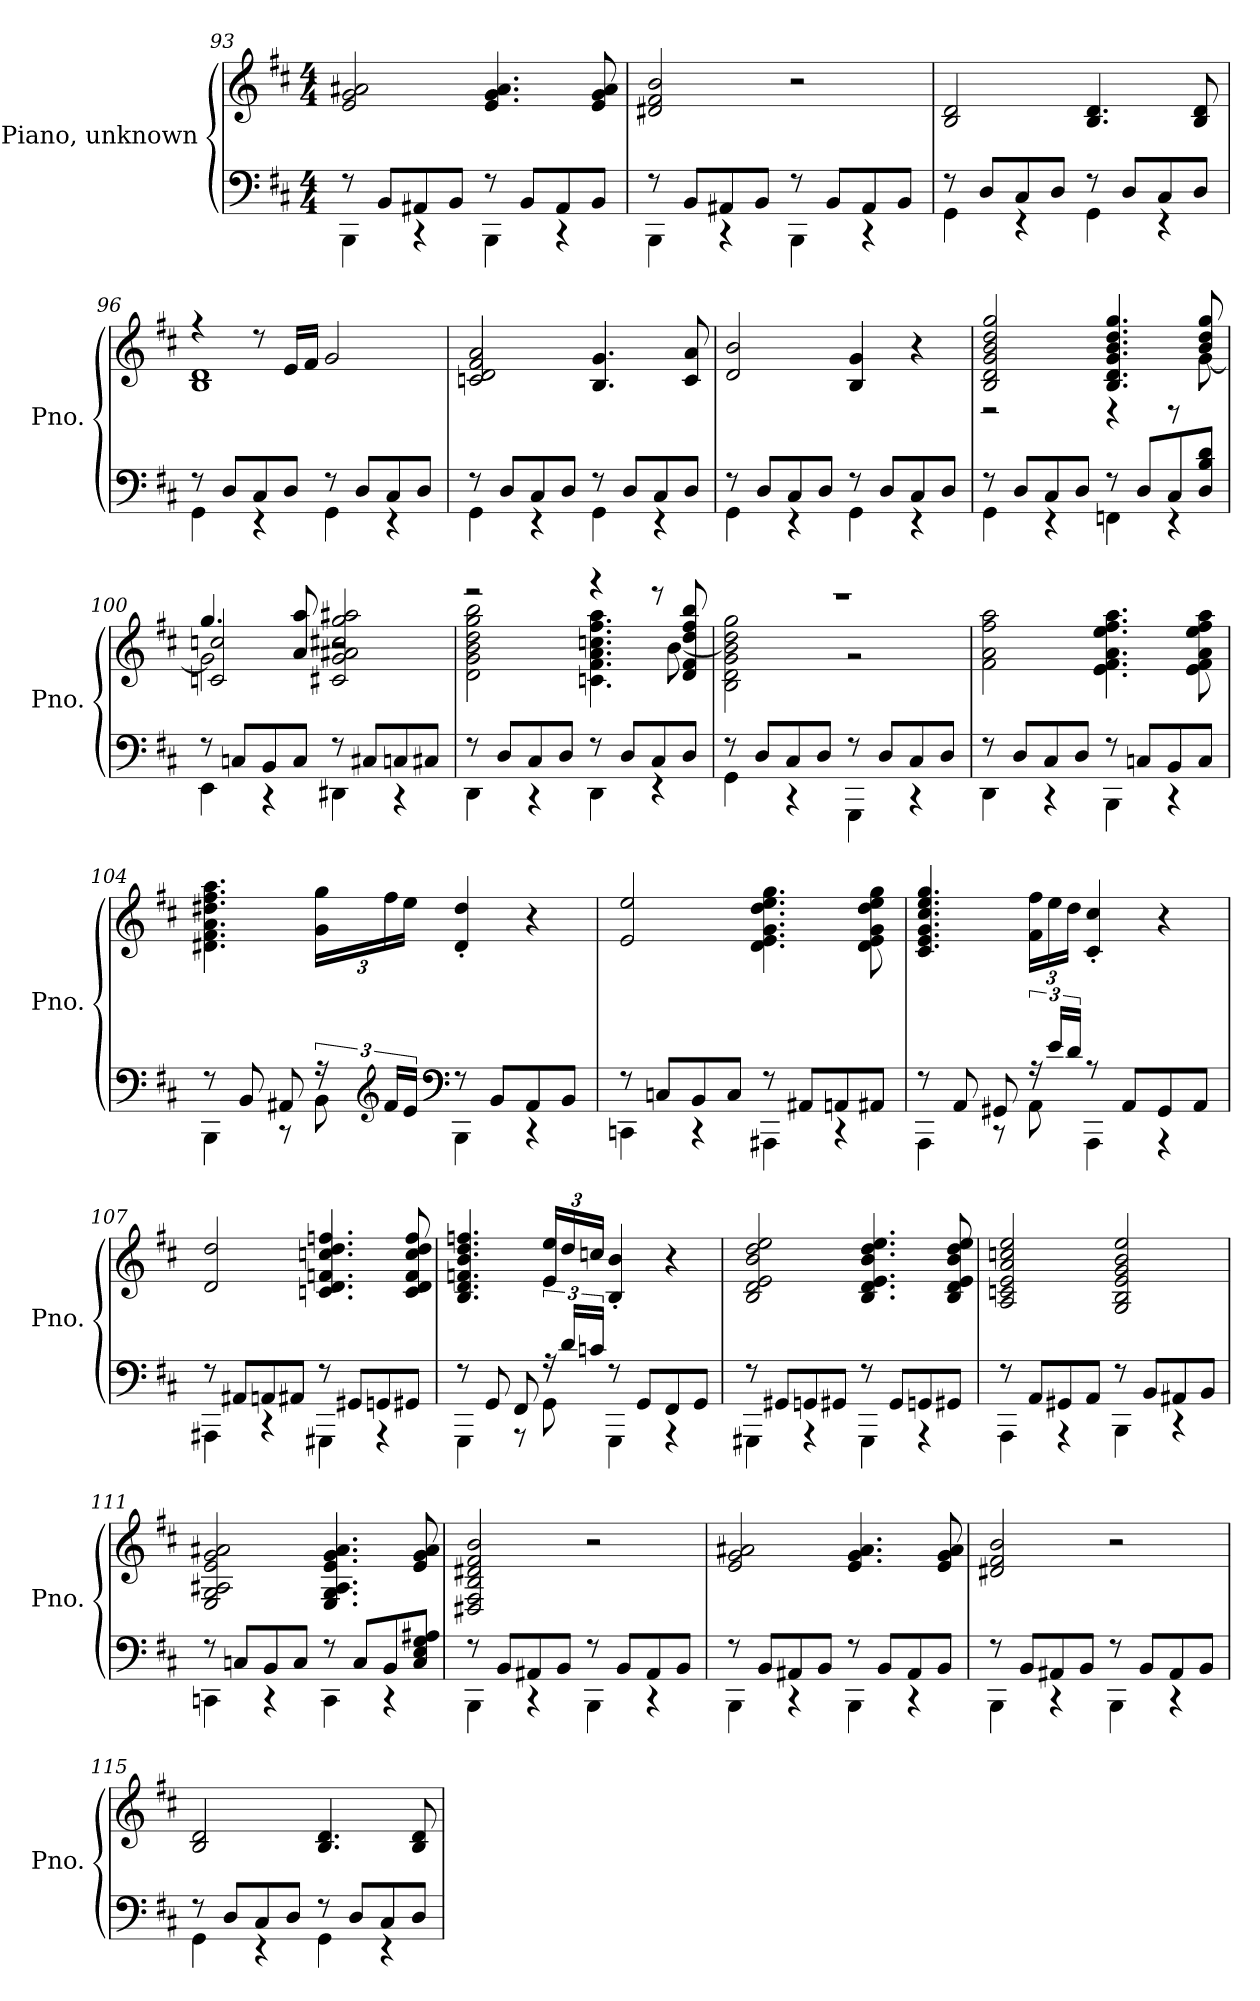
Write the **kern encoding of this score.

**kern	**kern
*part1	*part1
*staff2	*staff1
*I"Piano, unknown	*
*I'Pno.	*
*clefF4	*clefG2
*k[f#c#]	*k[f#c#]
*M4/4	*M4/4
=93	=93
*^	*
8r	4BBB\	2e/ 2g/ 2a#X/
8BB/L	.	.
8AA#X/	4r	.
8BB/J	.	.
8r	4BBB\	4.e/ 4.g/ 4.a#/
8BB/L	.	.
8AA#/	4r	.
8BB/J	.	8e/ 8g/ 8a#/
=94	=94	=94
8r	4BBB\	2d#X/ 2f#/ 2b/
8BB/L	.	.
8AA#X/	4r	.
8BB/J	.	.
8r	4BBB\	2r
8BB/L	.	.
8AA#/	4r	.
8BB/J	.	.
!!LO:LB:g=z
=95	=95	=95
8r	4GG\	2B/ 2d/
8D/L	.	.
8C#/	4r	.
8D/J	.	.
8r	4GG\	4.B/ 4.d/
8D/L	.	.
8C#/	4r	.
8D/J	.	8B/ 8d/
=96	=96	=96
*	*	*^
8r	4GG\	4r	1B 1d
8D/L	.	.	.
8C#/	4r	8r	.
8D/J	.	16e/LL	.
.	.	16f#/JJ	.
8r	4GG\	2g/	.
8D/L	.	.	.
8C#/	4r	.	.
8D/J	.	.	.
*	*	*v	*v
=97	=97	=97
8r	4GG\	2cn/ 2d/ 2f#/ 2a/
8D/L	.	.
8C#/	4r	.
8D/J	.	.
8r	4GG\	4.B/ 4.g/
8D/L	.	.
8C#/	4r	.
8D/J	.	8c/ 8a/
=98	=98	=98
8r	4GG\	2d/ 2b/
8D/L	.	.
8C#/	4r	.
8D/J	.	.
8r	4GG\	4B/ 4g/
8D/L	.	.
8C#/	4r	4r
8D/J	.	.
!!LO:LB:g=z
=99	=99	=99
*	*	*^
8r	4GG\	2B/ 2d/ 2g/ 2b/ 2dd/ 2gg/	2r
8D/L	.	.	.
8C#/	4r	.	.
8D/J	.	.	.
8r	4FFn\	4.B/ 4.d/ 4.g/ 4.b/ 4.dd/ 4.gg/	4r
8D/L	.	.	.
8C#/	4r	.	8r
8D/ 8B/ 8d/J	.	8b/ 8dd/ 8gg/	[8g\
=100	=100	=100	=100
*	*	*	*^
8r	4EE\	4.gg/	2g\]	2cn/ 2ccn/
8Cn/L	.	.	.	.
8BB/	4r	.	.	.
8C/J	.	8a/ 8aa/	.	.
8r	4DD#X\	2c#X/ 2g/ 2a#X/ 2cc#X/ 2gg/ 2aa#X/	2r	2r
8C#X/L	.	.	.	.
8Cn/	4r	.	.	.
8C#X/J	.	.	.	.
*	*	*	*v	*v
=101	=101	=101	=101
8r	4DD\	2r	2d\ 2g\ 2b\ 2dd\ 2gg\ 2bb\
8D/L	.	.	.
8C#/	4r	.	.
8D/J	.	.	.
8r	4DD\	4r	4.cn\ 4.f#\ 4.a\ 4.ccn\ 4.ff#\ 4.aa\
8D/L	.	.	.
8C#/	4r	8r	.
8D/J	.	8d/ 8f#/ 8dd/ 8ff#/ 8bb/	[8b\
=102	=102	=102	=102
8r	4GG\	1r	2B\ 2d\ 2g\ 2b\] 2dd\ 2gg\
8D/L	.	.	.
8C#/	4r	.	.
8D/J	.	.	.
8r	4GGG\	.	2r
8D/L	.	.	.
8C#/	4r	.	.
8D/J	.	.	.
*	*	*v	*v
!!LO:LB:g=z
=103	=103	=103
8r	4DD\	2f#\ 2a\ 2ff#\ 2aa\
8D/L	.	.
8C#/	4r	.
8D/J	.	.
8r	4BBB\	4.e\ 4.f#\ 4.a\ 4.ee\ 4.ff#\ 4.aa\
8Cn/L	.	.
8BB/	4r	.
8C/J	.	8e\ 8f#\ 8a\ 8ee\ 8ff#\ 8aa\
=104	=104	=104
8r	4BBB\	4.d#X\ 4.f#\ 4.a\ 4.dd#X\ 4.ff#\ 4.aa\
8BB/	.	.
8AA#X/	8r	.
*	*	*Xbrackettup
24r	8BB\	24g\ 24gg\LL
*clefG2	*	*
24f#/LL	.	24ff#\
24e/JJ	.	24ee\JJ
*clefF4	*	*
8r	4BBB\	4d#/' 4dd#/'
8BB/L	.	.
8AA#/	4r	4r
8BB/J	.	.
=105	=105	=105
8r	4CCn\	2e/ 2ee/
8Cn/L	.	.
8BB/	4r	.
8C/J	.	.
8r	4AAA#X\	4.d\ 4.e\ 4.g\ 4.dd\ 4.ee\ 4.gg\
8AA#X/L	.	.
8AAn/	4r	.
8AA#X/J	.	8d\ 8e\ 8g\ 8dd\ 8ee\ 8gg\
!!LO:PB:g=z
=106	=106	=106
8r	4AAA\	4.c#/ 4.e/ 4.g/ 4.cc#/ 4.ee/ 4.gg/
8AA/	.	.
8GG#X/	8r	.
24r	8AA\	24f#\ 24ff#\LL
24e/LL	.	24ee\
24d/JJ	.	24dd\JJ
8r	4AAA\	4c#/' 4cc#/'
8AA/L	.	.
8GG#/	4r	4r
8AA/J	.	.
=107	=107	=107
8r	4AAA#X\	2d/ 2dd/
8AA#X/L	.	.
8AAn/	4r	.
8AA#X/J	.	.
8r	4GGG#X\	4.cn/ 4.d/ 4.fn/ 4.ccn/ 4.dd/ 4.ffn/
8GG#X/L	.	.
8GGn/	4r	.
8GG#X/J	.	8c/ 8d/ 8f/ 8cc/ 8dd/ 8ff/
=108	=108	=108
8r	4GGG\	4.B/ 4.d/ 4.fn/ 4.b/ 4.dd/ 4.ffn/
8GG/	.	.
8FF#/	8r	.
24r	8GG\	24e/ 24ee/LL
24d/LL	.	24dd/
24cn/JJ	.	24ccn/JJ
8r	4GGG\	4B/' 4b/'
8GG/L	.	.
8FF#/	4r	4r
8GG/J	.	.
!!LO:LB:g=z
=109	=109	=109
8r	4GGG#X\	2B/ 2d/ 2e/ 2b/ 2dd/ 2ee/
8GG#X/L	.	.
8GGn/	4r	.
8GG#X/J	.	.
8r	4GGG#\	4.B/ 4.d/ 4.e/ 4.b/ 4.dd/ 4.ee/
8GG#/L	.	.
8GGn/	4r	.
8GG#X/J	.	8B/ 8d/ 8e/ 8b/ 8dd/ 8ee/
=110	=110	=110
8r	4AAA\	2A/ 2cn/ 2e/ 2a/ 2ccn/ 2ee/
8AA/L	.	.
8GG#X/	4r	.
8AA/J	.	.
8r	4BBB\	2G/ 2B/ 2e/ 2g/ 2b/ 2ee/
8BB/L	.	.
8AA#X/	4r	.
8BB/J	.	.
=111	=111	=111
8r	4CCn\	2E/ 2G/ 2A#X/ 2e/ 2g/ 2a#X/
8Cn/L	.	.
8BB/	4r	.
8C/J	.	.
8r	4CC\	4.E/ 4.G/ 4.A#/ 4.e/ 4.g/ 4.a#/
8C/L	.	.
8BB/	4r	.
8C/ 8E/ 8G/ 8A#X/J	.	8e/ 8g/ 8a#/
=112	=112	=112
8r	4BBB\	2D#X/ 2F#/ 2B/ 2d#X/ 2f#/ 2b/
8BB/L	.	.
8AA#X/	4r	.
8BB/J	.	.
8r	4BBB\	2r
8BB/L	.	.
8AA#/	4r	.
8BB/J	.	.
!!LO:LB:g=z
=113	=113	=113
8r	4BBB\	2e/ 2g/ 2a#X/
8BB/L	.	.
8AA#X/	4r	.
8BB/J	.	.
8r	4BBB\	4.e/ 4.g/ 4.a#/
8BB/L	.	.
8AA#/	4r	.
8BB/J	.	8e/ 8g/ 8a#/
=114	=114	=114
8r	4BBB\	2d#X/ 2f#/ 2b/
8BB/L	.	.
8AA#X/	4r	.
8BB/J	.	.
8r	4BBB\	2r
8BB/L	.	.
8AA#/	4r	.
8BB/J	.	.
=115	=115	=115
8r	4GG\	2B/ 2d/
8D/L	.	.
8C#/	4r	.
8D/J	.	.
8r	4GG\	4.B/ 4.d/
8D/L	.	.
8C#/	4r	.
8D/J	.	8B/ 8d/
*v	*v	*
=	=
*-	*-
